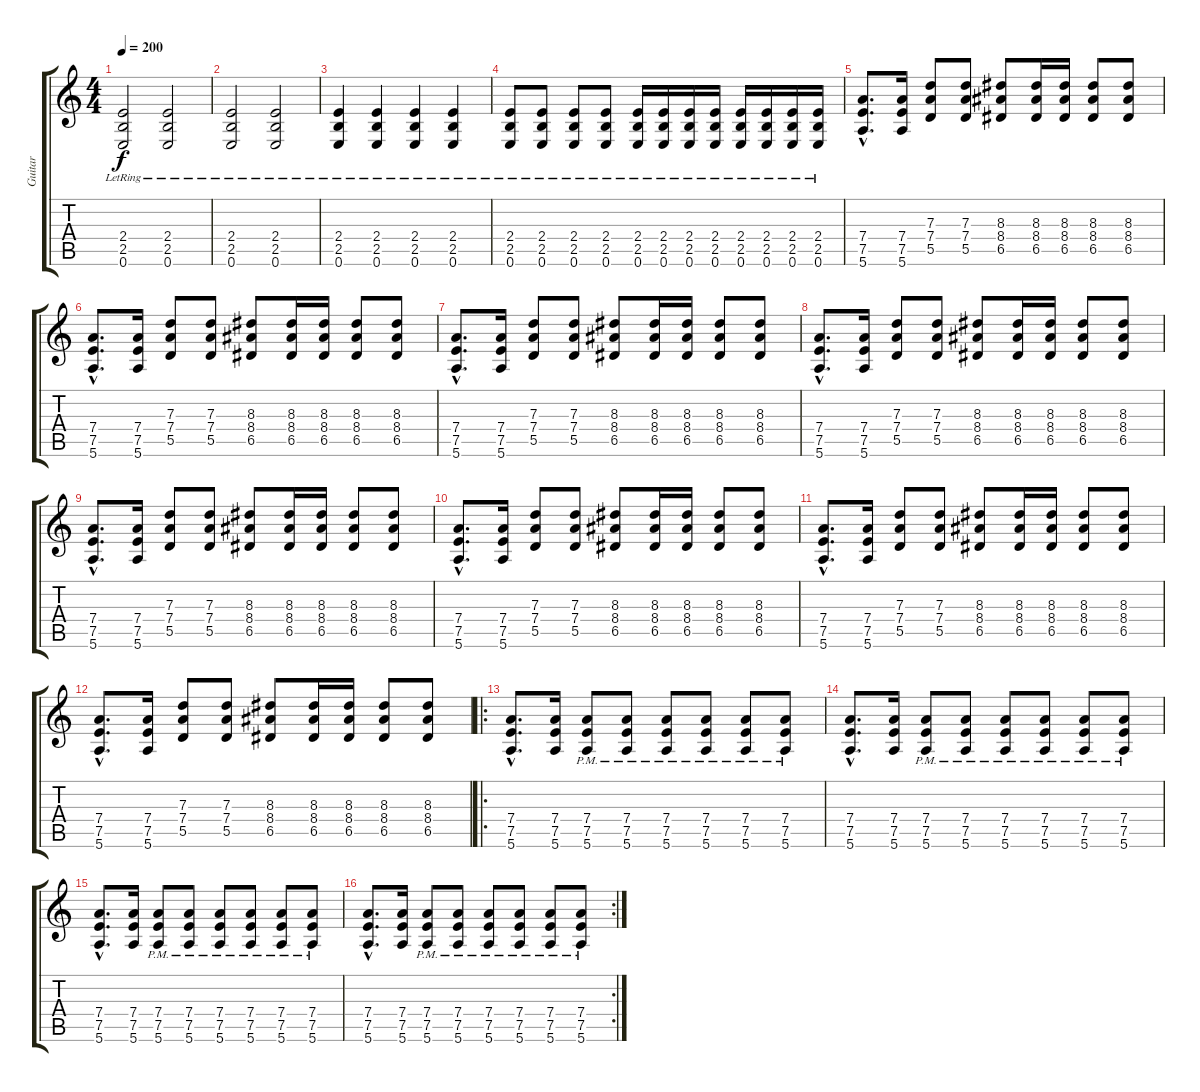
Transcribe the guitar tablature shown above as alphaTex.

\track ("Guitar" "Guitar") {instrument distortionguitar}
\staff {score tabs}
\tuning (E4 B3 G3 D3 A2 E2) {hide}
\ts (4 4)
\tempo 200
\clef g2
\ks c
(2.4{lr} 2.5{lr} 0.6{lr}).2{dy f instrument distortionguitar} (2.4{lr} 2.5{lr} 0.6{lr}).2 |
(2.4{lr} 2.5{lr} 0.6{lr}).2 (2.4{lr} 2.5{lr} 0.6{lr}).2 |
(2.4{lr} 2.5{lr} 0.6{lr}).4 (2.4{lr} 2.5{lr} 0.6{lr}).4 (2.4{lr} 2.5{lr} 0.6{lr}).4 (2.4{lr} 2.5{lr} 0.6{lr}).4 |
(2.4{lr} 2.5{lr} 0.6{lr}).8 (2.4{lr} 2.5{lr} 0.6{lr}).8 (2.4{lr} 2.5{lr} 0.6{lr}).8 (2.4{lr} 2.5{lr} 0.6{lr}).8 (2.4{lr} 2.5{lr} 0.6{lr}).16 (2.4{lr} 2.5{lr} 0.6{lr}).16 (2.4{lr} 2.5{lr} 0.6{lr}).16 (2.4{lr} 2.5{lr} 0.6{lr}).16 (2.4{lr} 2.5{lr} 0.6{lr}).16 (2.4{lr} 2.5{lr} 0.6{lr}).16 (2.4{lr} 2.5{lr} 0.6{lr}).16 (2.4{lr} 2.5{lr} 0.6{lr}).16 |
(7.4{hac} 7.5{hac} 5.6{hac}).8{d} (7.4 7.5 5.6).16 (7.3 7.4 5.5).8 (7.3 7.4 5.5).8 (8.3 8.4 6.5).8 (8.3 8.4 6.5).16 (8.3 8.4 6.5).16 (8.3 8.4 6.5).8 (8.3 8.4 6.5).8 |
(7.4{hac} 7.5{hac} 5.6{hac}).8{d} (7.4 7.5 5.6).16 (7.3 7.4 5.5).8 (7.3 7.4 5.5).8 (8.3 8.4 6.5).8 (8.3 8.4 6.5).16 (8.3 8.4 6.5).16 (8.3 8.4 6.5).8 (8.3 8.4 6.5).8 |
(7.4{hac} 7.5{hac} 5.6{hac}).8{d} (7.4 7.5 5.6).16 (7.3 7.4 5.5).8 (7.3 7.4 5.5).8 (8.3 8.4 6.5).8 (8.3 8.4 6.5).16 (8.3 8.4 6.5).16 (8.3 8.4 6.5).8 (8.3 8.4 6.5).8 |
(7.4{hac} 7.5{hac} 5.6{hac}).8{d} (7.4 7.5 5.6).16 (7.3 7.4 5.5).8 (7.3 7.4 5.5).8 (8.3 8.4 6.5).8 (8.3 8.4 6.5).16 (8.3 8.4 6.5).16 (8.3 8.4 6.5).8 (8.3 8.4 6.5).8 |
(7.4{hac} 7.5{hac} 5.6{hac}).8{d} (7.4 7.5 5.6).16 (7.3 7.4 5.5).8 (7.3 7.4 5.5).8 (8.3 8.4 6.5).8 (8.3 8.4 6.5).16 (8.3 8.4 6.5).16 (8.3 8.4 6.5).8 (8.3 8.4 6.5).8 |
(7.4{hac} 7.5{hac} 5.6{hac}).8{d} (7.4 7.5 5.6).16 (7.3 7.4 5.5).8 (7.3 7.4 5.5).8 (8.3 8.4 6.5).8 (8.3 8.4 6.5).16 (8.3 8.4 6.5).16 (8.3 8.4 6.5).8 (8.3 8.4 6.5).8 |
(7.4{hac} 7.5{hac} 5.6{hac}).8{d} (7.4 7.5 5.6).16 (7.3 7.4 5.5).8 (7.3 7.4 5.5).8 (8.3 8.4 6.5).8 (8.3 8.4 6.5).16 (8.3 8.4 6.5).16 (8.3 8.4 6.5).8 (8.3 8.4 6.5).8 |
(7.4{hac} 7.5{hac} 5.6{hac}).8{d} (7.4 7.5 5.6).16 (7.3 7.4 5.5).8 (7.3 7.4 5.5).8 (8.3 8.4 6.5).8 (8.3 8.4 6.5).16 (8.3 8.4 6.5).16 (8.3 8.4 6.5).8 (8.3 8.4 6.5).8 |
\ro
(7.4{hac} 7.5{hac} 5.6{hac}).8{d} (7.4 7.5 5.6).16 (7.4{pm} 7.5{pm} 5.6{pm}).8 (7.4{pm} 7.5{pm} 5.6{pm}).8 (7.4{pm} 7.5{pm} 5.6{pm}).8 (7.4{pm} 7.5{pm} 5.6{pm}).8 (7.4{pm} 7.5{pm} 5.6{pm}).8 (7.4{pm} 7.5{pm} 5.6{pm}).8 |
(7.4{hac} 7.5{hac} 5.6{hac}).8{d} (7.4 7.5 5.6).16 (7.4{pm} 7.5{pm} 5.6{pm}).8 (7.4{pm} 7.5{pm} 5.6{pm}).8 (7.4{pm} 7.5{pm} 5.6{pm}).8 (7.4{pm} 7.5{pm} 5.6{pm}).8 (7.4{pm} 7.5{pm} 5.6{pm}).8 (7.4{pm} 7.5{pm} 5.6{pm}).8 |
(7.4{hac} 7.5{hac} 5.6{hac}).8{d} (7.4 7.5 5.6).16 (7.4{pm} 7.5{pm} 5.6{pm}).8 (7.4{pm} 7.5{pm} 5.6{pm}).8 (7.4{pm} 7.5{pm} 5.6{pm}).8 (7.4{pm} 7.5{pm} 5.6{pm}).8 (7.4{pm} 7.5{pm} 5.6{pm}).8 (7.4{pm} 7.5{pm} 5.6{pm}).8 |
\rc 2
(7.4{hac} 7.5{hac} 5.6{hac}).8{d} (7.4 7.5 5.6).16 (7.4{pm} 7.5{pm} 5.6{pm}).8 (7.4{pm} 7.5{pm} 5.6{pm}).8 (7.4{pm} 7.5{pm} 5.6{pm}).8 (7.4{pm} 7.5{pm} 5.6{pm}).8 (7.4{pm} 7.5{pm} 5.6{pm}).8 (7.4{pm} 7.5{pm} 5.6{pm}).8
